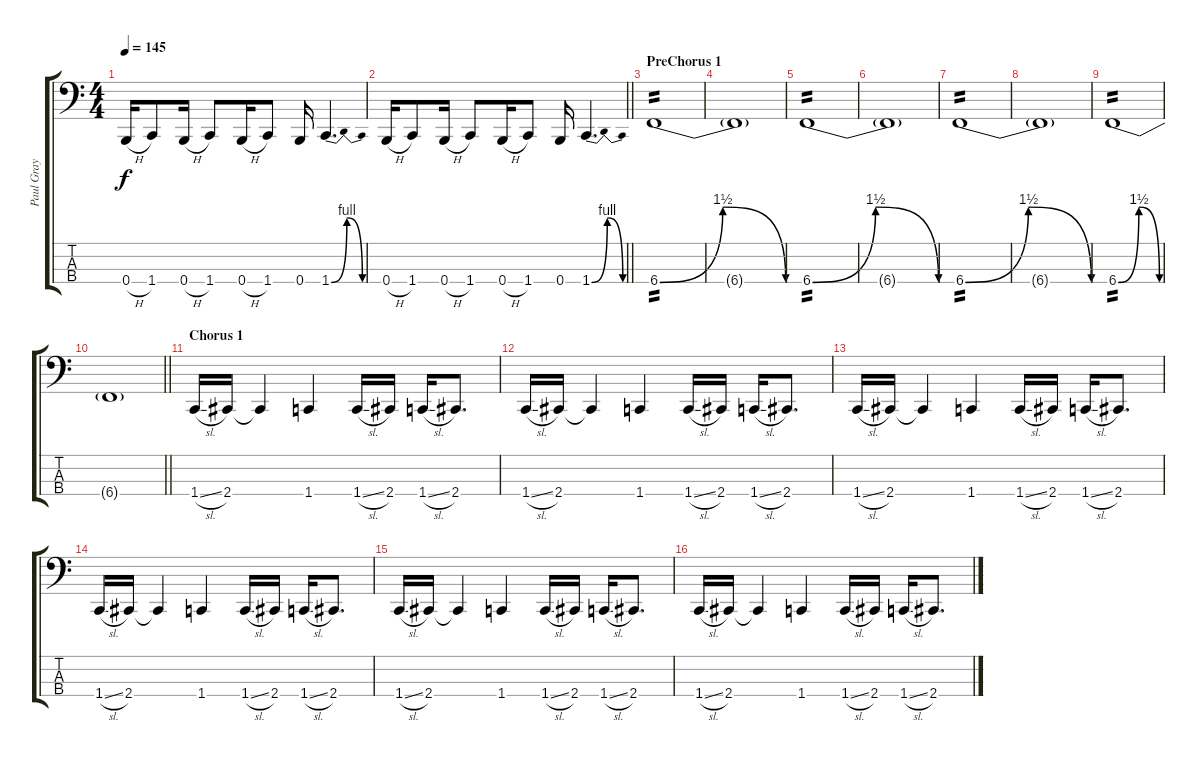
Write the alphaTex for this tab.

\track ("Paul Gray" "Paul Gray") {instrument electricbasspick}
\staff {score tabs}
\tuning (E2 B1 Gb1 B0) {hide}
\ts (4 4)
\tempo 145
\clef f4
\ks c
0.4{h}.16{dy f} 1.4.8 0.4{h}.16 1.4.8 0.4{h}.16 1.4.8 0.4.16 1.4{be (bendrelease 0 0 15 4 45 4 60 0)}.4{d} |
\barLineRight lightlight
0.4{h}.16 1.4.8 0.4{h}.16 1.4.8 0.4{h}.16 1.4.8 0.4.16 1.4{be (bendrelease 0 0 15 4 45 4 60 0)}.4{d} |
\section ("" "PreChorus 1")
6.4{be (bendrelease 0 0 55 6 55 6 60 0)}.1{tp 2} |
6.4{t}.1 |
6.4{be (bendrelease 0 0 55 6 55 6 60 0)}.1{tp 2} |
6.4{t}.1 |
6.4{be (bendrelease 0 0 55 6 55 6 60 0)}.1{tp 2} |
6.4{t}.1 |
6.4{be (bendrelease 0 0 55 6 55 6 60 0)}.1{tp 2} |
\barLineRight lightlight
6.4{t}.1 |
\section ("" "Chorus 1")
1.4{sl}.16 2.4.16 2.4{t}.4 1.4.4 1.4{sl}.16 2.4.16 1.4{sl}.16 2.4.8{d} |
1.4{sl}.16 2.4.16 2.4{t}.4 1.4.4 1.4{sl}.16 2.4.16 1.4{sl}.16 2.4.8{d} |
1.4{sl}.16 2.4.16 2.4{t}.4 1.4.4 1.4{sl}.16 2.4.16 1.4{sl}.16 2.4.8{d} |
1.4{sl}.16 2.4.16 2.4{t}.4 1.4.4 1.4{sl}.16 2.4.16 1.4{sl}.16 2.4.8{d} |
1.4{sl}.16 2.4.16 2.4{t}.4 1.4.4 1.4{sl}.16 2.4.16 1.4{sl}.16 2.4.8{d} |
1.4{sl}.16 2.4.16 2.4{t}.4 1.4.4 1.4{sl}.16 2.4.16 1.4{sl}.16 2.4.8{d}
